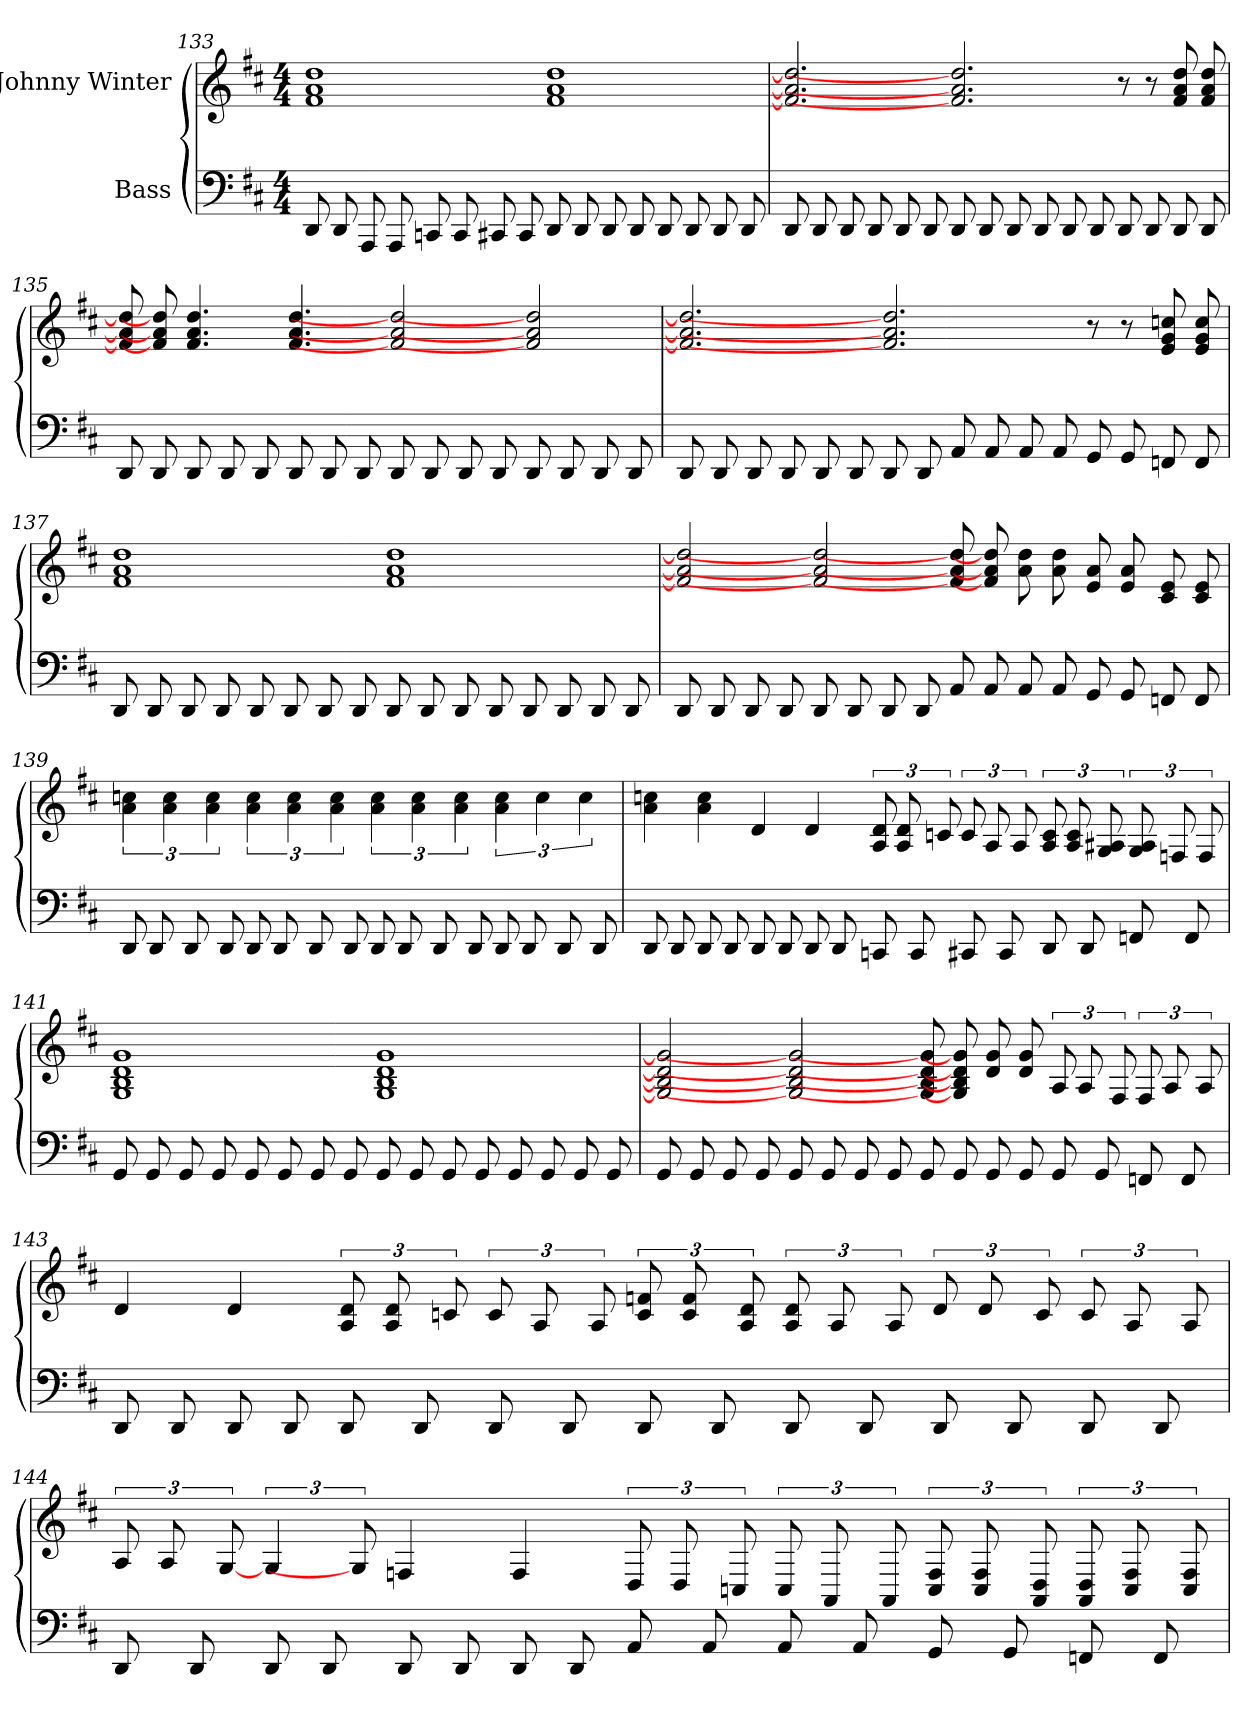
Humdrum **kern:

**kern	**kern
*part2	*part1
*staff2	*staff1
*I"Bass	*I"Johnny Winter
*	*
*k[f#c#]	*k[f#c#]
*M4/4	*M4/4
=133	=133
8DD	1dd 1a 1f#
8DD	.
8AAA	.
8AAA	.
8CC	.
8CC	.
8CC#	.
8CC#	.
8DD	1dd 1a 1f#
8DD	.
8DD	.
8DD	.
8DD	.
8DD	.
8DD	.
8DD	.
=134	=134
8DD	2.dd] 2.a] 2.f#]
8DD	.
8DD	.
8DD	.
8DD	.
8DD	.
8DD	2.dd] 2.a] 2.f#]
8DD	.
8DD	.
8DD	.
8DD	.
8DD	.
8DD	8r
8DD	8r
8DD	8dd 8a 8f#
8DD	8dd 8a 8f#
=135	=135
8DD	8dd] 8a] 8f#]
8DD	8dd] 8a] 8f#]
8DD	4.dd 4.a 4.f#
8DD	.
8DD	.
8DD	4.dd 4.a 4.f#
8DD	.
8DD	.
8DD	2dd] 2a] 2f#]
8DD	.
8DD	.
8DD	.
8DD	2dd] 2a] 2f#]
8DD	.
8DD	.
8DD	.
=136	=136
8DD	2.dd] 2.a] 2.f#]
8DD	.
8DD	.
8DD	.
8DD	.
8DD	.
8DD	2.dd] 2.a] 2.f#]
8DD	.
8AA	.
8AA	.
8AA	.
8AA	.
8GG	8r
8GG	8r
8FF	8cc 8g 8e
8FF	8cc 8g 8e
=137	=137
8DD	1dd 1a 1f#
8DD	.
8DD	.
8DD	.
8DD	.
8DD	.
8DD	.
8DD	.
8DD	1dd 1a 1f#
8DD	.
8DD	.
8DD	.
8DD	.
8DD	.
8DD	.
8DD	.
=138	=138
8DD	2dd] 2a] 2f#]
8DD	.
8DD	.
8DD	.
8DD	2dd] 2a] 2f#]
8DD	.
8DD	.
8DD	.
8AA	8dd] 8a] 8f#]
8AA	8dd] 8a] 8f#]
8AA	8dd 8a
8AA	8dd 8a
8GG	8a 8e
8GG	8a 8e
8FF	8e 8c#
8FF	8e 8c#
=139	=139
8DD	6cc 6a
8DD	.
.	6cc 6a
8DD	.
.	6cc 6a
8DD	.
8DD	6cc 6a
8DD	.
.	6cc 6a
8DD	.
.	6cc 6a
8DD	.
8DD	6cc 6a
8DD	.
.	6cc 6a
8DD	.
.	6cc 6a
8DD	.
8DD	6cc 6a
8DD	.
.	6cc
8DD	.
.	6cc
8DD	.
=140	=140
8DD	4cc 4a
8DD	.
8DD	4cc 4a
8DD	.
8DD	4d
8DD	.
8DD	4d
8DD	.
8CC	12d 12A
.	12d 12A
8CC	.
.	12c
8CC#	12c
.	12A
8CC#	.
.	12A
8DD	12c 12A
.	12c 12A
8DD	.
.	12A# 12G
8FF	12A# 12G
.	12F
8FF	.
.	12F
=141	=141
8GG	1g 1d 1B 1G
8GG	.
8GG	.
8GG	.
8GG	.
8GG	.
8GG	.
8GG	.
8GG	1g 1d 1B 1G
8GG	.
8GG	.
8GG	.
8GG	.
8GG	.
8GG	.
8GG	.
=142	=142
8GG	2g] 2d] 2B] 2G]
8GG	.
8GG	.
8GG	.
8GG	2g] 2d] 2B] 2G]
8GG	.
8GG	.
8GG	.
8GG	8g] 8d] 8B] 8G]
8GG	8g] 8d] 8B] 8G]
8GG	8g 8d
8GG	8g 8d
8GG	12A
.	12A
8GG	.
.	12F#
8FF	12F#
.	12A
8FF	.
.	12A
=143	=143
8DD	4d
8DD	.
8DD	4d
8DD	.
8DD	12d 12A
.	12d 12A
8DD	.
.	12c
8DD	12c
.	12A
8DD	.
.	12A
8DD	12f 12c
.	12f 12c
8DD	.
.	12d 12A
8DD	12d 12A
.	12A
8DD	.
.	12A
8DD	12d
.	12d
8DD	.
.	12c
8DD	12c
.	12A
8DD	.
.	12A
=144	=144
8DD	12A
.	12A
8DD	.
.	[12G
8DD	6G
8DD	.
.	12G]
8DD	4F
8DD	.
8DD	4F
8DD	.
8AA	12D
.	12D
8AA	.
.	12C
8AA	12C
.	12AA
8AA	.
.	12AA
8GG	12F 12C
.	12F 12C
8GG	.
.	12D 12AA
8FF	12D 12AA
.	12F 12C
8FF	.
.	12F 12C
=	=
*-	*-
